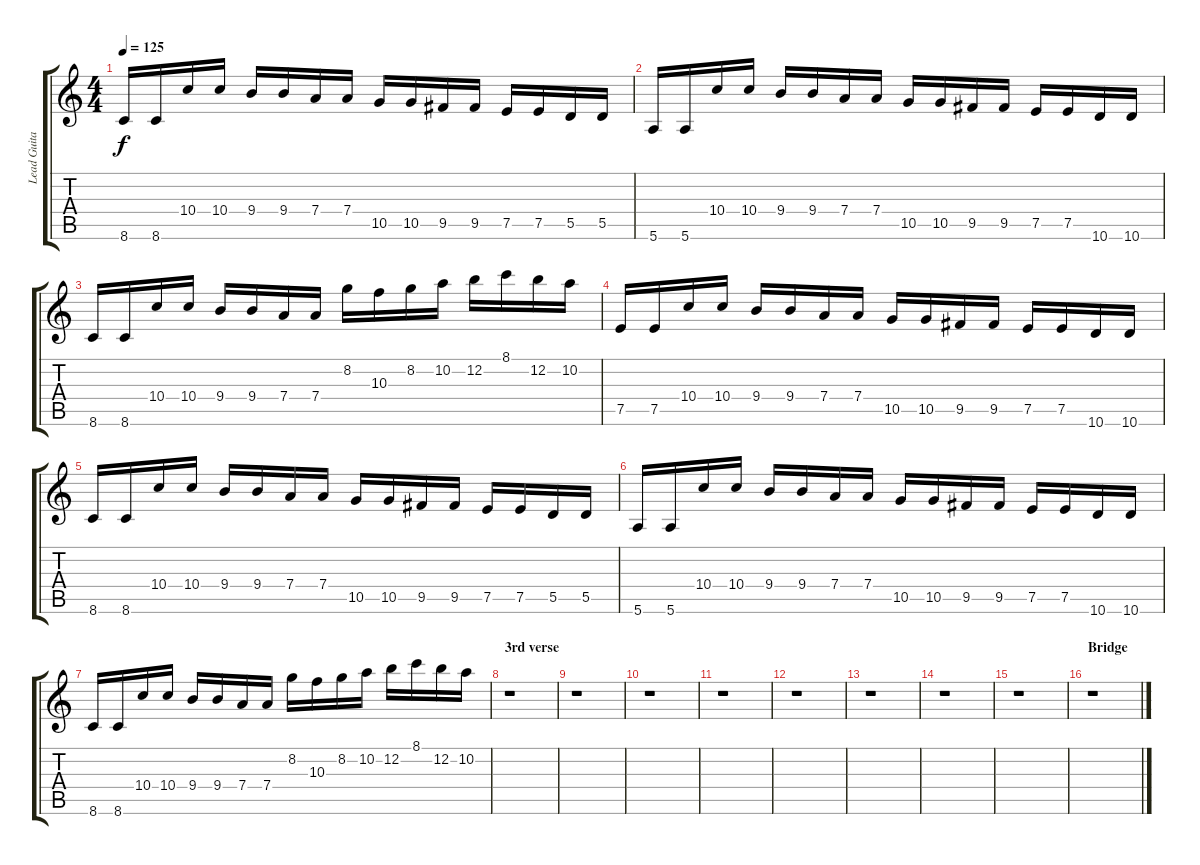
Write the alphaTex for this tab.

\track ("Lead Guitar" "Lead Guita") {instrument distortionguitar}
\staff {score tabs}
\tuning (E4 B3 G3 D3 A2 E2) {hide}
\ts (4 4)
\tempo 125
\clef g2
\ks c
8.6.16{dy f} 8.6.16 10.4.16 10.4.16 9.4.16 9.4.16 7.4.16 7.4.16 10.5.16 10.5.16 9.5.16 9.5.16 7.5.16 7.5.16 5.5.16 5.5.16 |
5.6.16 5.6.16 10.4.16 10.4.16 9.4.16 9.4.16 7.4.16 7.4.16 10.5.16 10.5.16 9.5.16 9.5.16 7.5.16 7.5.16 10.6.16 10.6.16 |
8.6.16 8.6.16 10.4.16 10.4.16 9.4.16 9.4.16 7.4.16 7.4.16 8.2.16 10.3.16 8.2.16 10.2.16 12.2.16 8.1.16 12.2.16 10.2.16 |
7.5.16 7.5.16 10.4.16 10.4.16 9.4.16 9.4.16 7.4.16 7.4.16 10.5.16 10.5.16 9.5.16 9.5.16 7.5.16 7.5.16 10.6.16 10.6.16 |
8.6.16 8.6.16 10.4.16 10.4.16 9.4.16 9.4.16 7.4.16 7.4.16 10.5.16 10.5.16 9.5.16 9.5.16 7.5.16 7.5.16 5.5.16 5.5.16 |
5.6.16 5.6.16 10.4.16 10.4.16 9.4.16 9.4.16 7.4.16 7.4.16 10.5.16 10.5.16 9.5.16 9.5.16 7.5.16 7.5.16 10.6.16 10.6.16 |
8.6.16 8.6.16 10.4.16 10.4.16 9.4.16 9.4.16 7.4.16 7.4.16 8.2.16 10.3.16 8.2.16 10.2.16 12.2.16 8.1.16 12.2.16 10.2.16 |
\section ("" "3rd verse")
r.1 |
r.1 |
r.1 |
r.1 |
r.1 |
r.1 |
r.1 |
r.1 |
\section ("" "Bridge")
r.1
